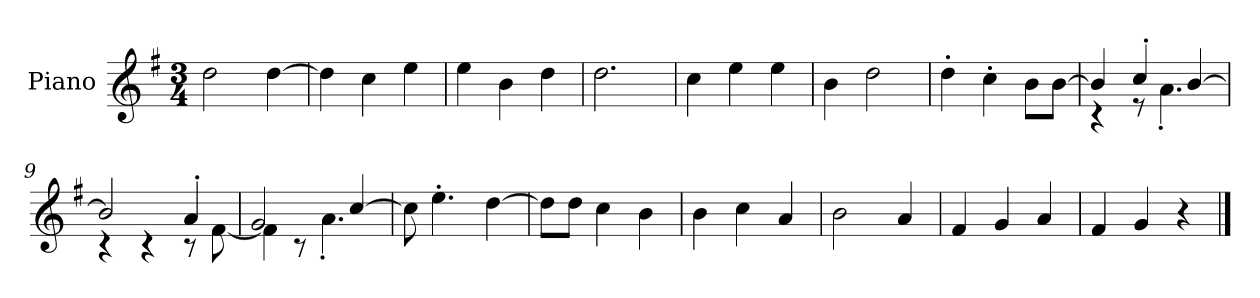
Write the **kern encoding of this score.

**kern
*part1
*staff1
*I"Piano
*I'P-no
*clefG2
*k[f#]
*M3/4
*MM178
=1
2dd\
[4dd\
=2
4dd\]
4cc\
4ee\
=3
4ee\
4b\
4dd\
=4
2.dd\
=5
4cc\
4ee\
4ee\
=6
4b\
2dd\
=7
4dd'\
4cc'\
8b\L
[8b\J
=8
*^
4b/]	4r
4cc'/	8r
.	4.a'\
[4b/	.
=9	=9
2b/]	4r
.	4r
4a'/	8r
.	[8f#\
=10	=10
2g/	4f#\]
.	8r
.	4.a'\
[4cc/	.
*v	*v
!!LO:LB:g=z
=11
8cc\]
4.ee'\
[4dd\
=12
8dd\L]
8dd\J
4cc\
4b\
=13
4b\
4cc\
4a/
=14
2b\
4a/
=15
4f#/
4g/
4a/
=16
4f#/
4g/
4r
==
*-
